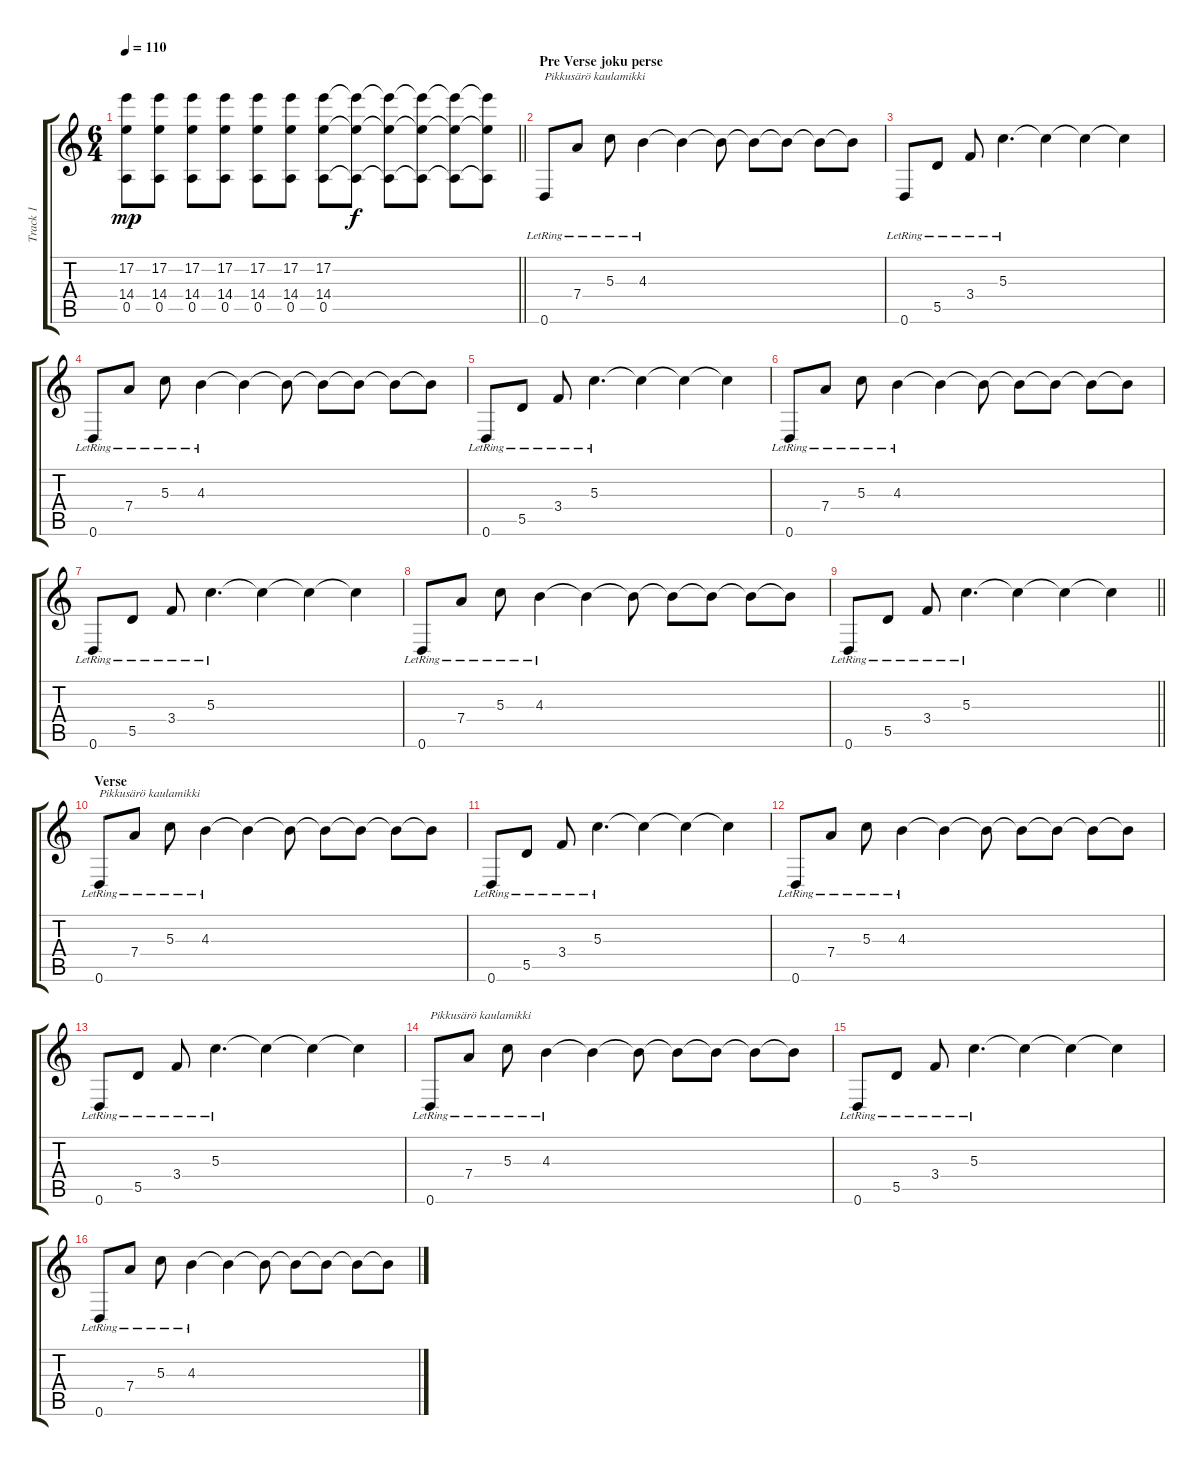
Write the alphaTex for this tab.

\track ("Track 1" "Track 1") {instrument distortionguitar}
\staff {score tabs}
\tuning (E4 B3 G3 D3 A2 D2) {hide}
\ts (6 4)
\tempo 110
\clef g2
\barLineRight lightlight
\ks c
(17.2 14.4 0.5).8{dy mp} (17.2 14.4 0.5).8 (17.2 14.4 0.5).8 (17.2 14.4 0.5).8 (17.2 14.4 0.5).8 (17.2 14.4 0.5).8 (17.2 14.4 0.5).8 (17.2{t} 14.4{t} 0.5{t}).8{dy f} (17.2{t} 14.4{t} 0.5{t}).8 (17.2{t} 14.4{t} 0.5{t}).8 (17.2{t} 14.4{t} 0.5{t}).8 (17.2{t} 14.4{t} 0.5{t}).8 |
\section ("" "Pre Verse joku perse")
0.6{lr}.8{txt "Pikkusärö kaulamikki" instrument electricguitarjazz} 7.4{lr}.8 5.3{lr}.8 4.3{lr}.4 4.3{t}.4 4.3{t}.8 4.3{t}.8 4.3{t}.8 4.3{t}.8 4.3{t}.8 |
0.6{lr}.8 5.5{lr}.8 3.4{lr}.8 5.3{lr}.4{d} 5.3{t}.4 5.3{t}.4 5.3{t}.4 |
0.6{lr}.8{instrument electricguitarjazz} 7.4{lr}.8 5.3{lr}.8 4.3{lr}.4 4.3{t}.4 4.3{t}.8 4.3{t}.8 4.3{t}.8 4.3{t}.8 4.3{t}.8 |
0.6{lr}.8 5.5{lr}.8 3.4{lr}.8 5.3{lr}.4{d} 5.3{t}.4 5.3{t}.4 5.3{t}.4 |
0.6{lr}.8{instrument electricguitarjazz} 7.4{lr}.8 5.3{lr}.8 4.3{lr}.4 4.3{t}.4 4.3{t}.8 4.3{t}.8 4.3{t}.8 4.3{t}.8 4.3{t}.8 |
0.6{lr}.8 5.5{lr}.8 3.4{lr}.8 5.3{lr}.4{d} 5.3{t}.4 5.3{t}.4 5.3{t}.4 |
0.6{lr}.8{instrument electricguitarjazz} 7.4{lr}.8 5.3{lr}.8 4.3{lr}.4 4.3{t}.4 4.3{t}.8 4.3{t}.8 4.3{t}.8 4.3{t}.8 4.3{t}.8 |
\barLineRight lightlight
0.6{lr}.8 5.5{lr}.8 3.4{lr}.8 5.3{lr}.4{d} 5.3{t}.4 5.3{t}.4 5.3{t}.4 |
\section ("" "Verse ")
0.6{lr}.8{txt "Pikkusärö kaulamikki" instrument electricguitarjazz} 7.4{lr}.8 5.3{lr}.8 4.3{lr}.4 4.3{t}.4 4.3{t}.8 4.3{t}.8 4.3{t}.8 4.3{t}.8 4.3{t}.8 |
0.6{lr}.8 5.5{lr}.8 3.4{lr}.8 5.3{lr}.4{d} 5.3{t}.4 5.3{t}.4 5.3{t}.4 |
0.6{lr}.8{instrument electricguitarjazz} 7.4{lr}.8 5.3{lr}.8 4.3{lr}.4 4.3{t}.4 4.3{t}.8 4.3{t}.8 4.3{t}.8 4.3{t}.8 4.3{t}.8 |
0.6{lr}.8 5.5{lr}.8 3.4{lr}.8 5.3{lr}.4{d} 5.3{t}.4 5.3{t}.4 5.3{t}.4 |
0.6{lr}.8{txt "Pikkusärö kaulamikki" instrument electricguitarjazz} 7.4{lr}.8 5.3{lr}.8 4.3{lr}.4 4.3{t}.4 4.3{t}.8 4.3{t}.8 4.3{t}.8 4.3{t}.8 4.3{t}.8 |
0.6{lr}.8 5.5{lr}.8 3.4{lr}.8 5.3{lr}.4{d} 5.3{t}.4 5.3{t}.4 5.3{t}.4 |
0.6{lr}.8{instrument electricguitarjazz} 7.4{lr}.8 5.3{lr}.8 4.3{lr}.4 4.3{t}.4 4.3{t}.8 4.3{t}.8 4.3{t}.8 4.3{t}.8 4.3{t}.8
